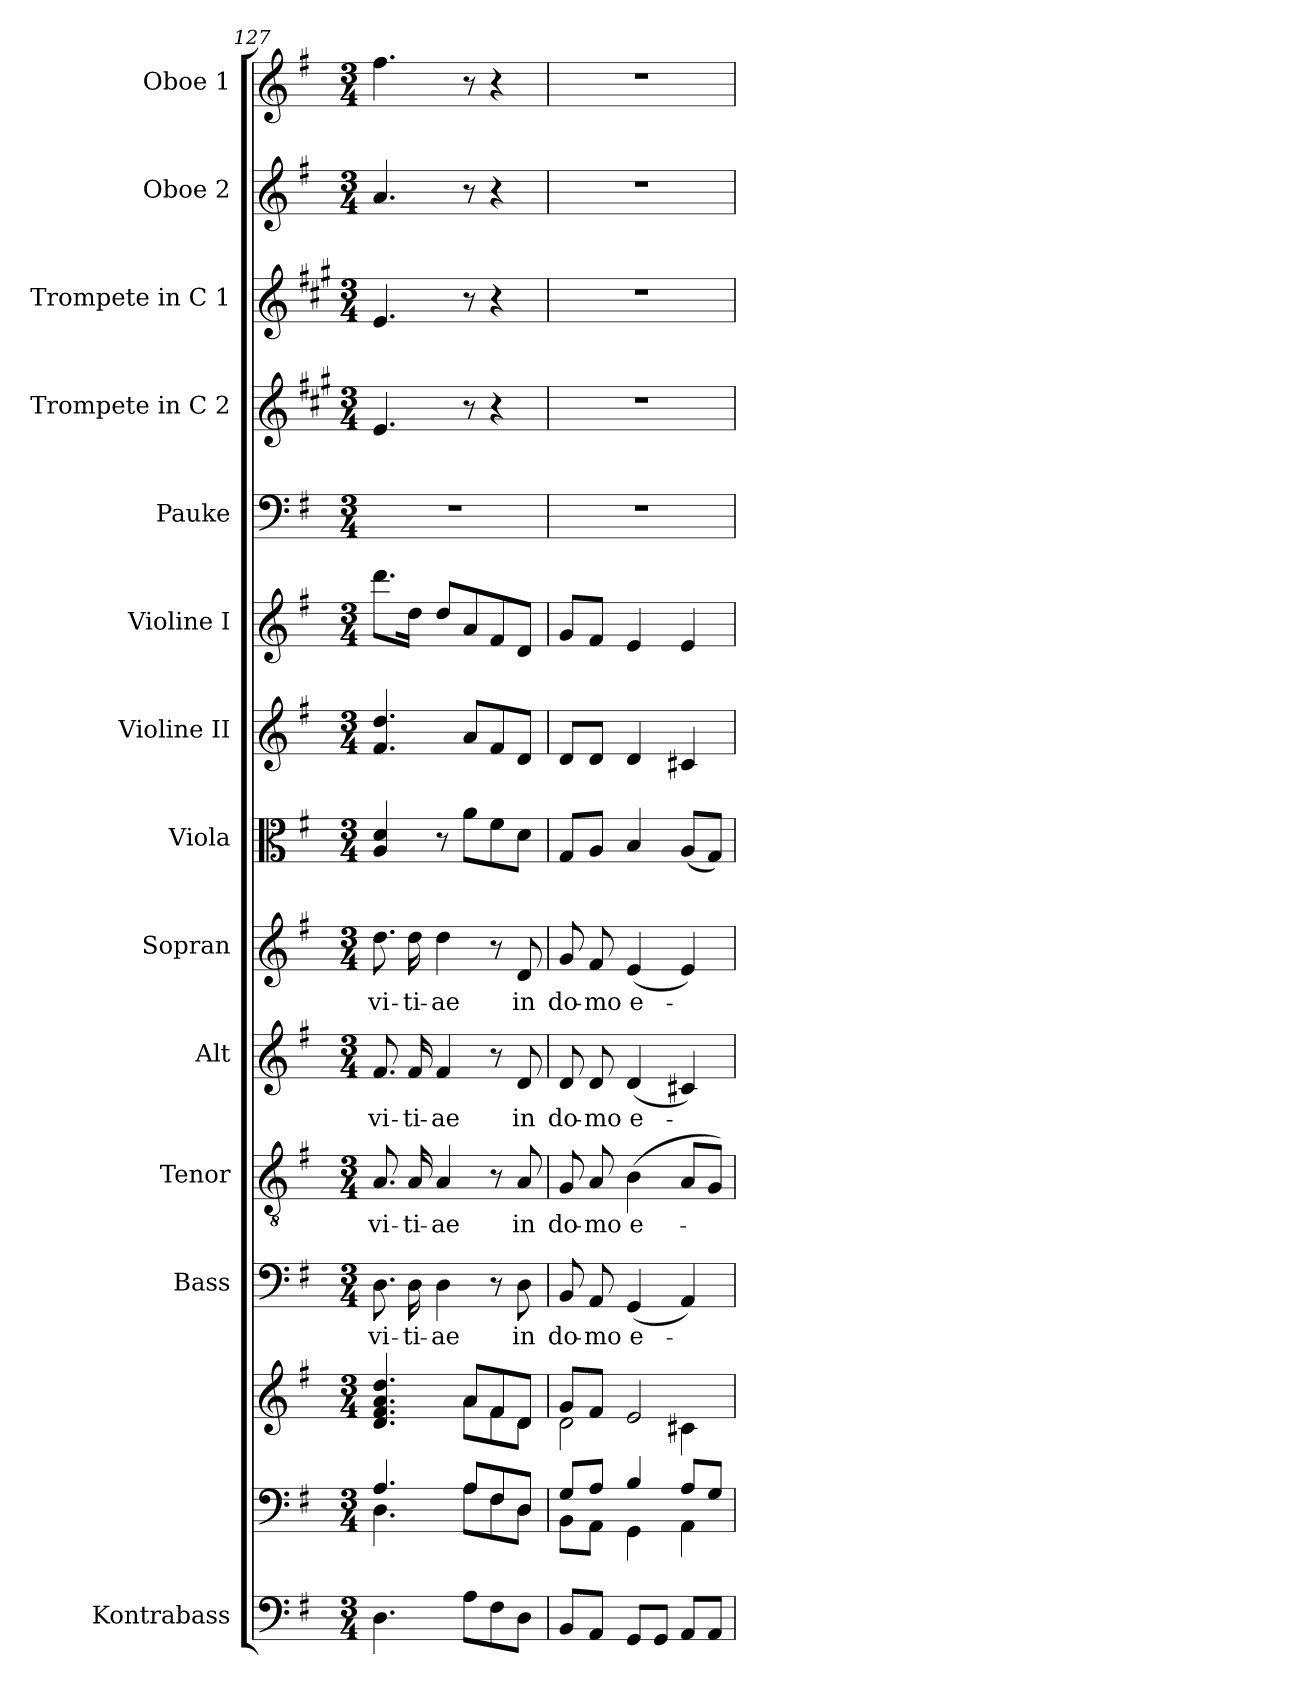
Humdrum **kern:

**kern	**kern	**kern	**kern	**text	**kern	**text	**kern	**text	**kern	**text	**kern	**kern	**kern	**kern	**kern	**kern	**kern	**kern
*part14	*part13	*part13	*part12	*part12	*part11	*part11	*part10	*part10	*part9	*part9	*part8	*part7	*part6	*part5	*part4	*part3	*part2	*part1
*staff15	*staff14	*staff13	*staff12	*staff12	*staff11	*staff11	*staff10	*staff10	*staff9	*staff9	*staff8	*staff7	*staff6	*staff5	*staff4	*staff3	*staff2	*staff1
*I"Kontrabass	*	*	*I"Bass	*	*I"Tenor	*	*I"Alt	*	*I"Sopran	*	*I"Viola	*I"Violine II	*I"Violine I	*I"Pauke	*I"Trompete in C 2	*I"Trompete in C 1	*I"Oboe 2	*I"Oboe 1
*I'Kb.	*	*	*I'B	*	*I'T	*	*I'A	*	*I'S	*	*I'Vla.	*I'Vl. II	*I'Vl. I	*I'Pk.	*	*	*I'Ob. 2	*I'Ob. 1
*clefF4	*clefF4	*clefG2	*clefF4	*	*clefGv2	*	*clefG2	*	*clefG2	*	*clefC3	*clefG2	*clefG2	*clefF4	*clefG2	*clefG2	*clefG2	*clefG2
*ITrd7c12	*	*	*	*	*	*	*	*	*	*	*	*	*	*	*ITrd1c2	*ITrd1c2	*	*
*k[f#]	*k[f#]	*k[f#]	*k[f#]	*	*k[f#]	*	*k[f#]	*	*k[f#]	*	*k[f#]	*k[f#]	*k[f#]	*k[f#]	*k[f#]	*k[f#]	*k[f#]	*k[f#]
*G:	*G:	*G:	*G:	*	*G:	*	*G:	*	*G:	*	*G:	*G:	*G:	*G:	*G:	*G:	*G:	*G:
*M3/4	*M3/4	*M3/4	*M3/4	*	*M3/4	*	*M3/4	*	*M3/4	*	*M3/4	*M3/4	*M3/4	*M3/4	*M3/4	*M3/4	*M3/4	*M3/4
=127	=127	=127	=127	=127	=127	=127	=127	=127	=127	=127	=127	=127	=127	=127	=127	=127	=127	=127
*	*^	*^	*	*	*	*	*	*	*	*	*	*	*	*	*	*	*	*
!	!	!	!	!	!	!LO:LY:b	!	!LO:LY:b	!	!LO:LY:b	!	!LO:LY:b	!	!	!	!	!	!	!	!
4.DD\	4.A/	4.D\	4.d/ 4.f#/ 4.a/ 4.dd/	4.ryy	8.D\	-vi-	8.A/	-vi-	8.f#/	-vi-	8.dd\	-vi-	4A/ 4d/	4.f#/ 4.dd/	8.ddd\L	2.r	4.d/	4.d/	4.a/	4.ff#\
!	!	!	!	!	!	!LO:LY:b	!	!LO:LY:b	!	!LO:LY:b	!	!LO:LY:b	!	!	!	!	!	!	!	!
.	.	.	.	.	16D\	-ti-	16A/	-ti-	16f#/	-ti-	16dd\	-ti-	.	.	16dd\Jk	.	.	.	.	.
!	!	!	!	!	!	!LO:LY:b	!	!LO:LY:b	!	!LO:LY:b	!	!LO:LY:b	!	!	!	!	!	!	!	!
.	.	.	.	.	4D\	-ae	4A/	-ae	4f#/	-ae	4dd\	-ae	8r	.	8dd/L	.	.	.	.	.
8AA\L	8A/L	8A\L	8a/L	8a\L	.	.	.	.	.	.	.	.	8a\L	8a/L	8a/	.	8r	8r	8r	8r
8FF#\	8F#/	8F#\	8f#/	8f#\	8r	.	8r	.	8r	.	8r	.	8f#\	8f#/	8f#/	.	4r	4r	4r	4r
!	!	!	!	!	!	!LO:LY:b	!	!LO:LY:b	!	!LO:LY:b	!	!LO:LY:b	!	!	!	!	!	!	!	!
8DD\J	8D/J	8D\J	8d/J	8d\J	8D\	in	8A/	in	8d/	in	8d/	in	8d\J	8d/J	8d/J	.	.	.	.	.
=128	=128	=128	=128	=128	=128	=128	=128	=128	=128	=128	=128	=128	=128	=128	=128	=128	=128	=128	=128	=128
!	!	!	!	!	!	!LO:LY:b	!	!LO:LY:b	!	!LO:LY:b	!	!LO:LY:b	!	!	!	!	!	!	!	!
8BBB/L	8G/L	8BB\L	8g/L	2d\	8BB/	do-	8G/	do-	8d/	do-	8g/	do-	8G/L	8d/L	8g/L	2.r	2.r	2.r	2.r	2.r
!	!	!	!	!	!	!LO:LY:b	!	!LO:LY:b	!	!LO:LY:b	!	!LO:LY:b	!	!	!	!	!	!	!	!
8AAA/J	8A/J	8AA\J	8f#/J	.	8AA/	-mo	8A/	-mo	8d/	-mo	8f#/	-mo	8A/J	8d/J	8f#/J	.	.	.	.	.
!	!	!	!	!	!	!LO:LY:b	!	!LO:LY:b	!	!LO:LY:b	!	!LO:LY:b	!	!	!	!	!	!	!	!
8GGG/L	4B/	4GG\	2e/	.	(<4GG/	e-	(>4B\	e-	(<4d/	e-	(<4e/	e-	4B/	4d/	4e/	.	.	.	.	.
8GGG/J	.	.	.	.	.	.	.	.	.	.	.	.	.	.	.	.	.	.	.	.
8AAA/L	8A/L	4AA\	.	4c#X\	4AA/)	.	8A/L	.	4c#X/)	.	4e/)	.	(<8A/L	4c#X/	4e/	.	.	.	.	.
8AAA/J	8G/J	.	.	.	.	.	8G/J)	.	.	.	.	.	8G/J)	.	.	.	.	.	.	.
*	*v	*v	*	*	*	*	*	*	*	*	*	*	*	*	*	*	*	*	*	*
*	*	*v	*v	*	*	*	*	*	*	*	*	*	*	*	*	*	*	*	*
=	=	=	=	=	=	=	=	=	=	=	=	=	=	=	=	=	=	=
*-	*-	*-	*-	*-	*-	*-	*-	*-	*-	*-	*-	*-	*-	*-	*-	*-	*-	*-
